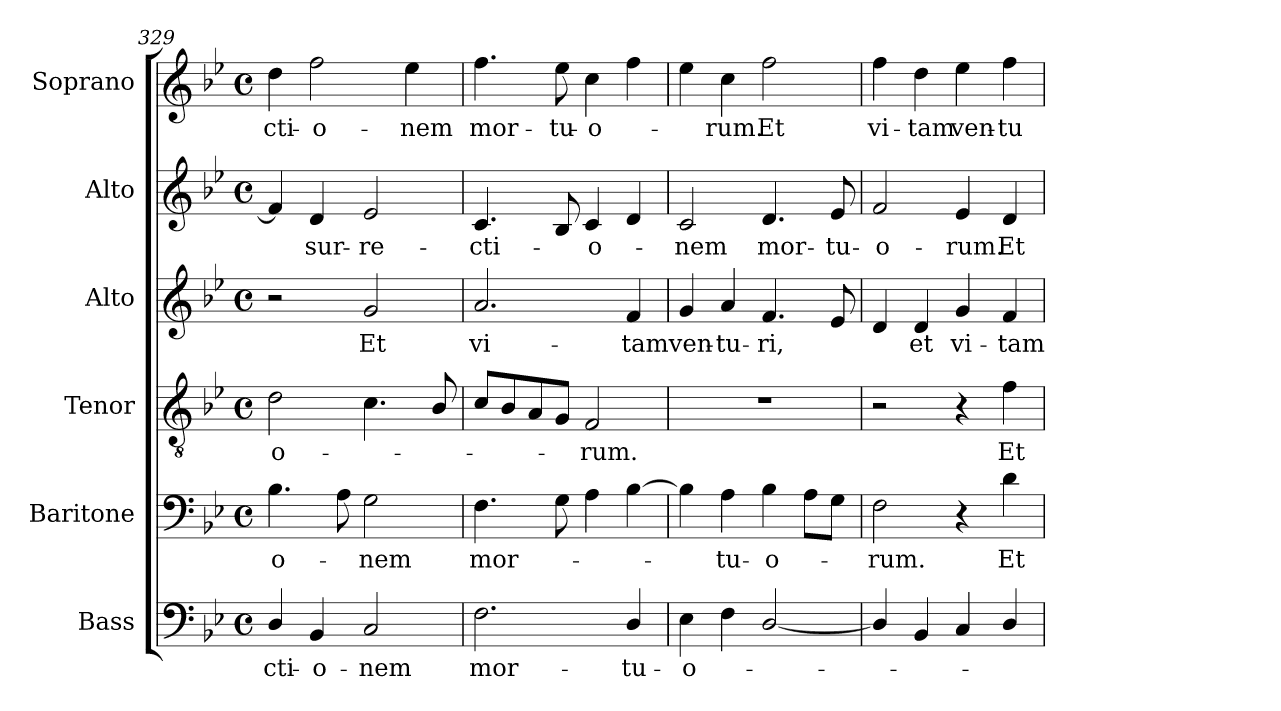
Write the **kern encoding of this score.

**kern	**text	**kern	**text	**kern	**text	**kern	**text	**kern	**text	**kern	**text
*part6	*part6	*part5	*part5	*part4	*part4	*part3	*part3	*part2	*part2	*part1	*part1
*staff6	*staff6	*staff5	*staff5	*staff4	*staff4	*staff3	*staff3	*staff2	*staff2	*staff1	*staff1
*I"Bass	*	*I"Baritone	*	*I"Tenor	*	*I"Alto	*	*I"Alto	*	*I"Soprano	*
*I'B.	*	*I'Bar.	*	*I'T.	*	*I'A.	*	*I'A.	*	*I'S.	*
!!LO:LB:g=z
*clefF4	*	*clefF4	*	*clefGv2	*	*clefG2	*	*clefG2	*	*clefG2	*
*	*	*	*	*ITrd7c12	*	*	*	*	*	*	*
*k[b-e-]	*	*k[b-e-]	*	*k[b-e-]	*	*k[b-e-]	*	*k[b-e-]	*	*k[b-e-]	*
*B-:	*	*B-:	*	*B-:	*	*B-:	*	*B-:	*	*B-:	*
*M4/4	*	*M4/4	*	*M4/4	*	*M4/4	*	*M4/4	*	*M4/4	*
*met(c)	*	*met(c)	*	*met(c)	*	*met(c)	*	*met(c)	*	*met(c)	*
=329	=329	=329	=329	=329	=329	=329	=329	=329	=329	=329	=329
!	!LO:LY:b:color=#000000	!	!	!	!	!	!	!	!	!	!
!	!	!	!LO:LY:b:color=#000000	!	!	!	!	!	!	!	!
!	!	!	!	!	!LO:LY:b:color=#000000	!	!	!	!	!	!
!	!	!	!	!	!	!	!	!	!	!	!LO:LY:b:color=#000000
4Di/	-cti-	4.B-i\	-o-	2Di\	-o-	2r	.	4fi/]	.	4ddi\	-cti-
!	!LO:LY:b:color=#000000	!	!	!	!	!	!	!	!	!	!
!	!	!	!	!	!	!	!	!	!LO:LY:b:color=#000000	!	!
!	!	!	!	!	!	!	!	!	!	!	!LO:LY:b:color=#000000
4BB-i/	-o-	.	.	.	.	.	.	4di/	-sur-	2ffi\	-o-
.	.	8Ai\	.	.	.	.	.	.	.	.	.
!	!LO:LY:b:color=#000000	!	!	!	!	!	!	!	!	!	!
!	!	!	!LO:LY:b:color=#000000	!	!	!	!	!	!	!	!
!	!	!	!	!	!	!	!LO:LY:b:color=#000000	!	!	!	!
!	!	!	!	!	!	!	!	!	!LO:LY:b:color=#000000	!	!
2Ci/	-nem	2Gi\	-nem	4.Ci\	.	2gi/	Et	2e-i/	-re-	.	.
!	!	!	!	!	!	!	!	!	!	!	!LO:LY:b:color=#000000
.	.	.	.	.	.	.	.	.	.	4ee-i\	-nem
.	.	.	.	8BB-i/	.	.	.	.	.	.	.
=330	=330	=330	=330	=330	=330	=330	=330	=330	=330	=330	=330
!	!LO:LY:b:color=#000000	!	!	!	!	!	!	!	!	!	!
!	!	!	!LO:LY:b:color=#000000	!	!	!	!	!	!	!	!
!	!	!	!	!	!	!	!LO:LY:b:color=#000000	!	!	!	!
!	!	!	!	!	!	!	!	!	!LO:LY:b:color=#000000	!	!
!	!	!	!	!	!	!	!	!	!	!	!LO:LY:b:color=#000000
2.Fi\	mor-	4.Fi\	mor-	8Ci/L	.	2.ai/	vi-	4.ci/	-cti-	4.ffi\	mor-
.	.	.	.	8BB-i/	.	.	.	.	.	.	.
.	.	.	.	8AAi/	.	.	.	.	.	.	.
!	!	!	!	!	!	!	!	!	!	!	!LO:LY:b:color=#000000
.	.	8Gi\	.	8GGi/J	.	.	.	8B-i/	.	8ee-i\	-tu-
!	!	!	!	!	!LO:LY:b:color=#000000	!	!	!	!	!	!
!	!	!	!	!	!	!	!	!	!LO:LY:b:color=#000000	!	!
!	!	!	!	!	!	!	!	!	!	!	!LO:LY:b:color=#000000
.	.	4Ai\	.	2FFi/	-rum.	.	.	4ci/	-o-	4cci\	-o-
!	!LO:LY:b:color=#000000	!	!	!	!	!	!	!	!	!	!
!	!	!	!	!	!	!	!LO:LY:b:color=#000000	!	!	!	!
4Di/	-tu-	[4B-i\	.	.	.	4fi/	-tam	4di/	.	4ffi\	.
=331	=331	=331	=331	=331	=331	=331	=331	=331	=331	=331	=331
!	!LO:LY:b:color=#000000	!	!	!	!	!	!	!	!	!	!
!	!	!	!	!	!	!	!LO:LY:b:color=#000000	!	!	!	!
!	!	!	!	!	!	!	!	!	!LO:LY:b:color=#000000	!	!
4E-i\	-o-	4B-i\]	.	1r	.	4gi/	ven-	2ci/	-nem	4ee-i\	.
!	!	!	!LO:LY:b:color=#000000	!	!	!	!	!	!	!	!
!	!	!	!	!	!	!	!LO:LY:b:color=#000000	!	!	!	!
!	!	!	!	!	!	!	!	!	!	!	!LO:LY:b:color=#000000
4Fi\	.	4Ai\	-tu-	.	.	4ai/	-tu-	.	.	4cci\	-rum.
!	!	!	!LO:LY:b:color=#000000	!	!	!	!	!	!	!	!
!	!	!	!	!	!	!	!LO:LY:b:color=#000000	!	!	!	!
!	!	!	!	!	!	!	!	!	!LO:LY:b:color=#000000	!	!
!	!	!	!	!	!	!	!	!	!	!	!LO:LY:b:color=#000000
[2Di/	.	4B-i\	-o-	.	.	4.fi/	-ri,	4.di/	mor-	2ffi\	Et
.	.	8Ai\L	.	.	.	.	.	.	.	.	.
!	!	!	!	!	!	!	!	!	!LO:LY:b:color=#000000	!	!
.	.	8Gi\J	.	.	.	8e-i/	.	8e-i/	-tu-	.	.
=332	=332	=332	=332	=332	=332	=332	=332	=332	=332	=332	=332
!	!	!	!LO:LY:b:color=#000000	!	!	!	!	!	!	!	!
!	!	!	!	!	!	!	!	!	!LO:LY:b:color=#000000	!	!
!	!	!	!	!	!	!	!	!	!	!	!LO:LY:b:color=#000000
4Di/]	.	2Fi\	-rum.	2r	.	4di/	.	2fi/	-o-	4ffi\	vi-
!	!	!	!	!	!	!	!LO:LY:b:color=#000000	!	!	!	!
!	!	!	!	!	!	!	!	!	!	!	!LO:LY:b:color=#000000
4BB-i/	.	.	.	.	.	4di/	et	.	.	4ddi\	-tam
!	!	!	!	!	!	!	!LO:LY:b:color=#000000	!	!	!	!
!	!	!	!	!	!	!	!	!	!LO:LY:b:color=#000000	!	!
!	!	!	!	!	!	!	!	!	!	!	!LO:LY:b:color=#000000
4Ci/	.	4r	.	4r	.	4gi/	vi-	4e-i/	-rum.	4ee-i\	ven-
!	!	!	!LO:LY:b:color=#000000	!	!	!	!	!	!	!	!
!	!	!	!	!	!LO:LY:b:color=#000000	!	!	!	!	!	!
!	!	!	!	!	!	!	!LO:LY:b:color=#000000	!	!	!	!
!	!	!	!	!	!	!	!	!	!LO:LY:b:color=#000000	!	!
!	!	!	!	!	!	!	!	!	!	!	!LO:LY:b:color=#000000
4Di/	.	4di\	Et	4Fi\	Et	4fi/	-tam	4di/	Et	4ffi\	-tu-
=	=	=	=	=	=	=	=	=	=	=	=
*-	*-	*-	*-	*-	*-	*-	*-	*-	*-	*-	*-
